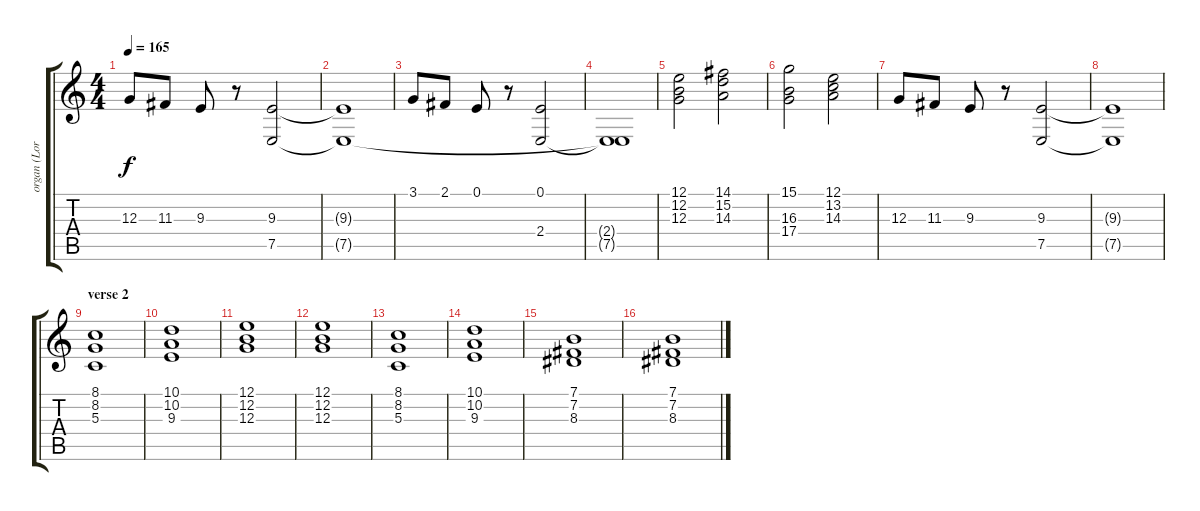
\track ("organ (Lord)" "organ (Lor") {instrument rockorgan}
\staff {score tabs}
\tuning (E4 B3 G3 D3 A2 E2) {hide}
\ts (4 4)
\tempo 165
\clef g2
\ks c
12.3.8{dy f} 11.3.8 9.3.8 r.8 (9.3 7.5).2 |
(9.3{t} 7.5{t}).1 |
3.1.8 2.1.8 0.1.8 r.8 (0.1 2.4).2 |
(2.4{t} 7.5{t}).1 |
(12.1 12.2 12.3).2 (14.1 15.2 14.3).2 |
(15.1 16.3 17.4).2 (12.1 13.2 14.3).2 |
12.3.8 11.3.8 9.3.8 r.8 (9.3 7.5).2 |
\section ("" "")
(9.3{t} 7.5{t}).1 |
\section ("" "verse 2")
(8.1 8.2 5.3).1 |
(10.1 10.2 9.3).1 |
(12.1 12.2 12.3).1 |
(12.1 12.2 12.3).1 |
(8.1 8.2 5.3).1 |
(10.1 10.2 9.3).1 |
(7.1 7.2 8.3).1 |
(7.1 7.2 8.3).1
